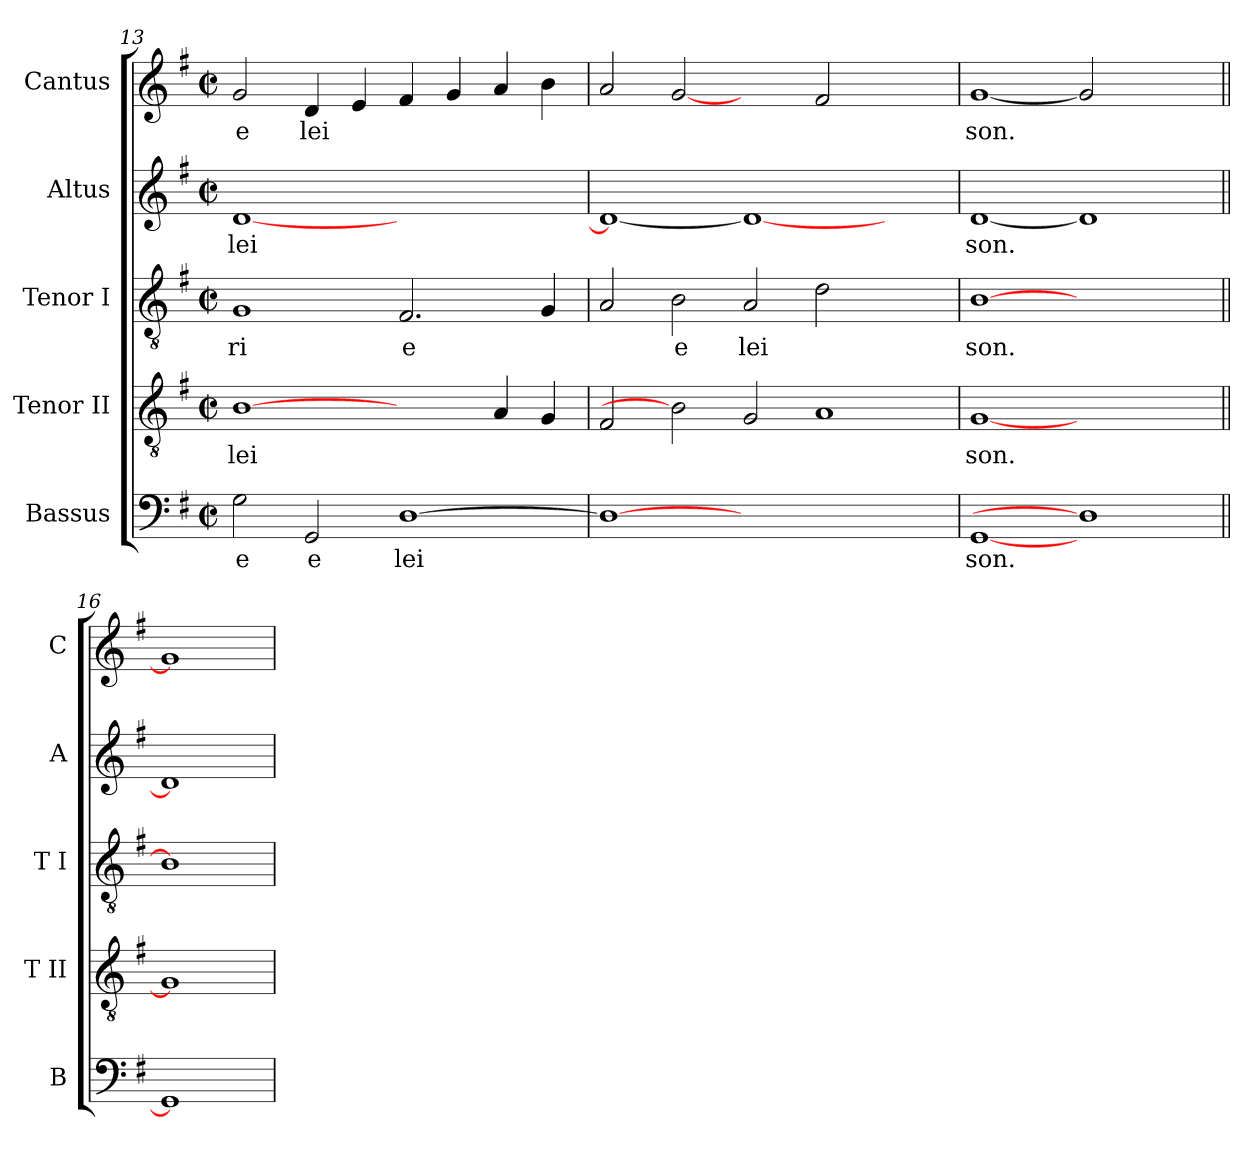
**kern	**text	**kern	**text	**kern	**text	**kern	**text	**kern	**text
*part5	*part5	*part4	*part4	*part3	*part3	*part2	*part2	*part1	*part1
*staff5	*staff5	*staff4	*staff4	*staff3	*staff3	*staff2	*staff2	*staff1	*staff1
*I"Bassus	*	*I"Tenor II	*	*I"Tenor I	*	*I"Altus	*	*I"Cantus	*
*I'B	*	*I'T II	*	*I'T I	*	*I'A	*	*I'C	*
!!LO:LB:g=z
*clefF4	*	*clefGv2	*	*clefGv2	*	*clefG2	*	*clefG2	*
*k[f#]	*	*k[f#]	*	*k[f#]	*	*k[f#]	*	*k[f#]	*
*G:	*	*G:	*	*G:	*	*G:	*	*G:	*
*M2/2	*	*M2/2	*	*M2/2	*	*M2/2	*	*M2/2	*
*met(c|)	*	*met(c|)	*	*met(c|)	*	*met(c|)	*	*met(c|)	*
=13	=13	=13	=13	=13	=13	=13	=13	=13	=13
!	!LO:LY:b:cj	!	!LO:LY:b:cj	!	!LO:LY:b:cj	!	!LO:LY:b:cj	!	!LO:LY:b:cj
2G\	e	[1B	-lei-	1G	ri	[<1d	lei-	2g/	e
!	!LO:LY:b:cj	!	!	!	!	!	!	!	!LO:LY:b:cj
2GG/	e	.	.	.	.	.	.	4d/	lei
!	!	!	!	!	!	!	!	!	!LO:LY:b:cj
.	.	.	.	.	.	.	.	4e/	.
!	!LO:LY:b:cj	!	!	!	!LO:LY:b:cj	!	!	!	!LO:LY:b:cj
[>1D	lei	2ryy	.	2.F#/	e	1ryy	.	4f#/	.
!	!	!	!	!	!	!	!	!	!LO:LY:b:cj
.	.	.	.	.	.	.	.	4g/	.
!	!	!	!LO:LY:b:cj	!	!	!	!	!	!LO:LY:b:cj
.	.	4A/	--	.	.	.	.	4a/	.
!	!	!	!LO:LY:b:cj	!	!LO:LY:b:cj	!	!	!	!LO:LY:b:cj
.	.	4G/	--	4G/	.	.	.	4b\	.
=14	=14	=14	=14	=14	=14	=14	=14	=14	=14
!	!LO:LY:b:cj	!	!LO:LY:b:cj	!	!LO:LY:b:cj	!	!LO:LY:b:cj	!	!LO:LY:b:cj
1D_	.	2F#/	--	2A/	.	1d_	--	2a/	.
!	!	!	!	!	!LO:LY:b:cj	!	!	!	!LO:LY:b:cj
.	.	2B]	.	2B\	e	.	.	[2g	.
!	!	!	!LO:LY:b:cj	!	!LO:LY:b:cj	!	!	!	!
1.ryy	.	2G/	--	2A/	lei	1d_	.	2ryy	.
!	!	!	!LO:LY:b:cj	!	!LO:LY:b:cj	!	!	!	!LO:LY:b:cj
.	.	1A	--	2d\	.	.	.	2f#/	.
.	.	.	.	2ryy	.	2ryy	.	2ryy	.
=15	=15	=15	=15	=15	=15	=15	=15	=15	=15
!	!LO:LY:b:cj	!	!LO:LY:b:cj	!	!LO:LY:b:cj	!	!LO:LY:b:cj	!	!LO:LY:b:cj
[1GG	son.	[1G	-son.	[1B	son.	[1d	-son.	[1g	son.
1D]	.	1ryy	.	1ryy	.	1d]	.	2g]	.
.	.	.	.	.	.	.	.	2ryy	.
=16||	=16||	=16||	=16||	=16||	=16||	=16||	=16||	=16||	=16||
1GG]	.	1G]	.	1B]	.	1d]	.	1g]	.
=	=	=	=	=	=	=	=	=	=
*-	*-	*-	*-	*-	*-	*-	*-	*-	*-
